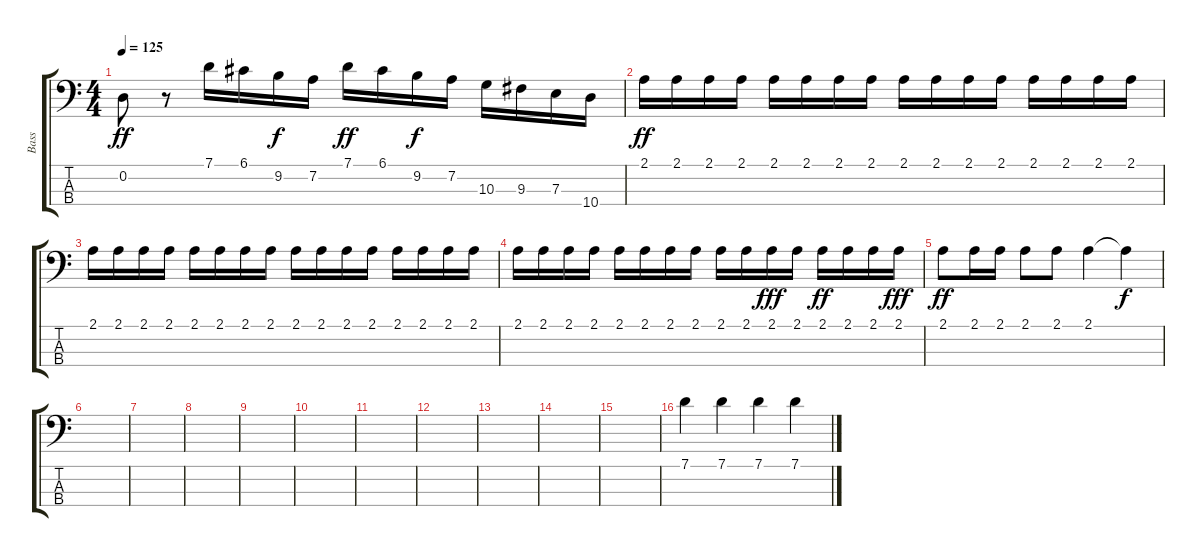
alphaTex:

\track ("Bass" "Bass") {instrument slapbass1}
\staff {score tabs}
\tuning (G2 D2 A1 E1) {hide}
\ts (4 4)
\tempo 125
\clef f4
\ks c
0.2.8{dy ff} r.8 7.1.16 6.1.16 9.2.16{dy f} 7.2.16 7.1.16{dy ff} 6.1.16 9.2.16{dy f} 7.2.16 10.3.16 9.3.16 7.3.16 10.4.16 |
2.1.16{dy ff} 2.1.16 2.1.16 2.1.16 2.1.16 2.1.16 2.1.16 2.1.16 2.1.16 2.1.16 2.1.16 2.1.16 2.1.16 2.1.16 2.1.16 2.1.16 |
2.1.16 2.1.16 2.1.16 2.1.16 2.1.16 2.1.16 2.1.16 2.1.16 2.1.16 2.1.16 2.1.16 2.1.16 2.1.16 2.1.16 2.1.16 2.1.16 |
2.1.16 2.1.16 2.1.16 2.1.16 2.1.16 2.1.16 2.1.16 2.1.16 2.1.16 2.1.16 2.1.16{dy fff} 2.1.16 2.1.16{dy ff} 2.1.16 2.1.16 2.1.16{dy fff} |
2.1.8{dy ff} 2.1.16 2.1.16 2.1.8 2.1.8 2.1.4 2.1{t}.4{dy f} |
|
|
|
|
|
|
|
|
|
|
7.1.4 7.1.4 7.1.4 7.1.4
